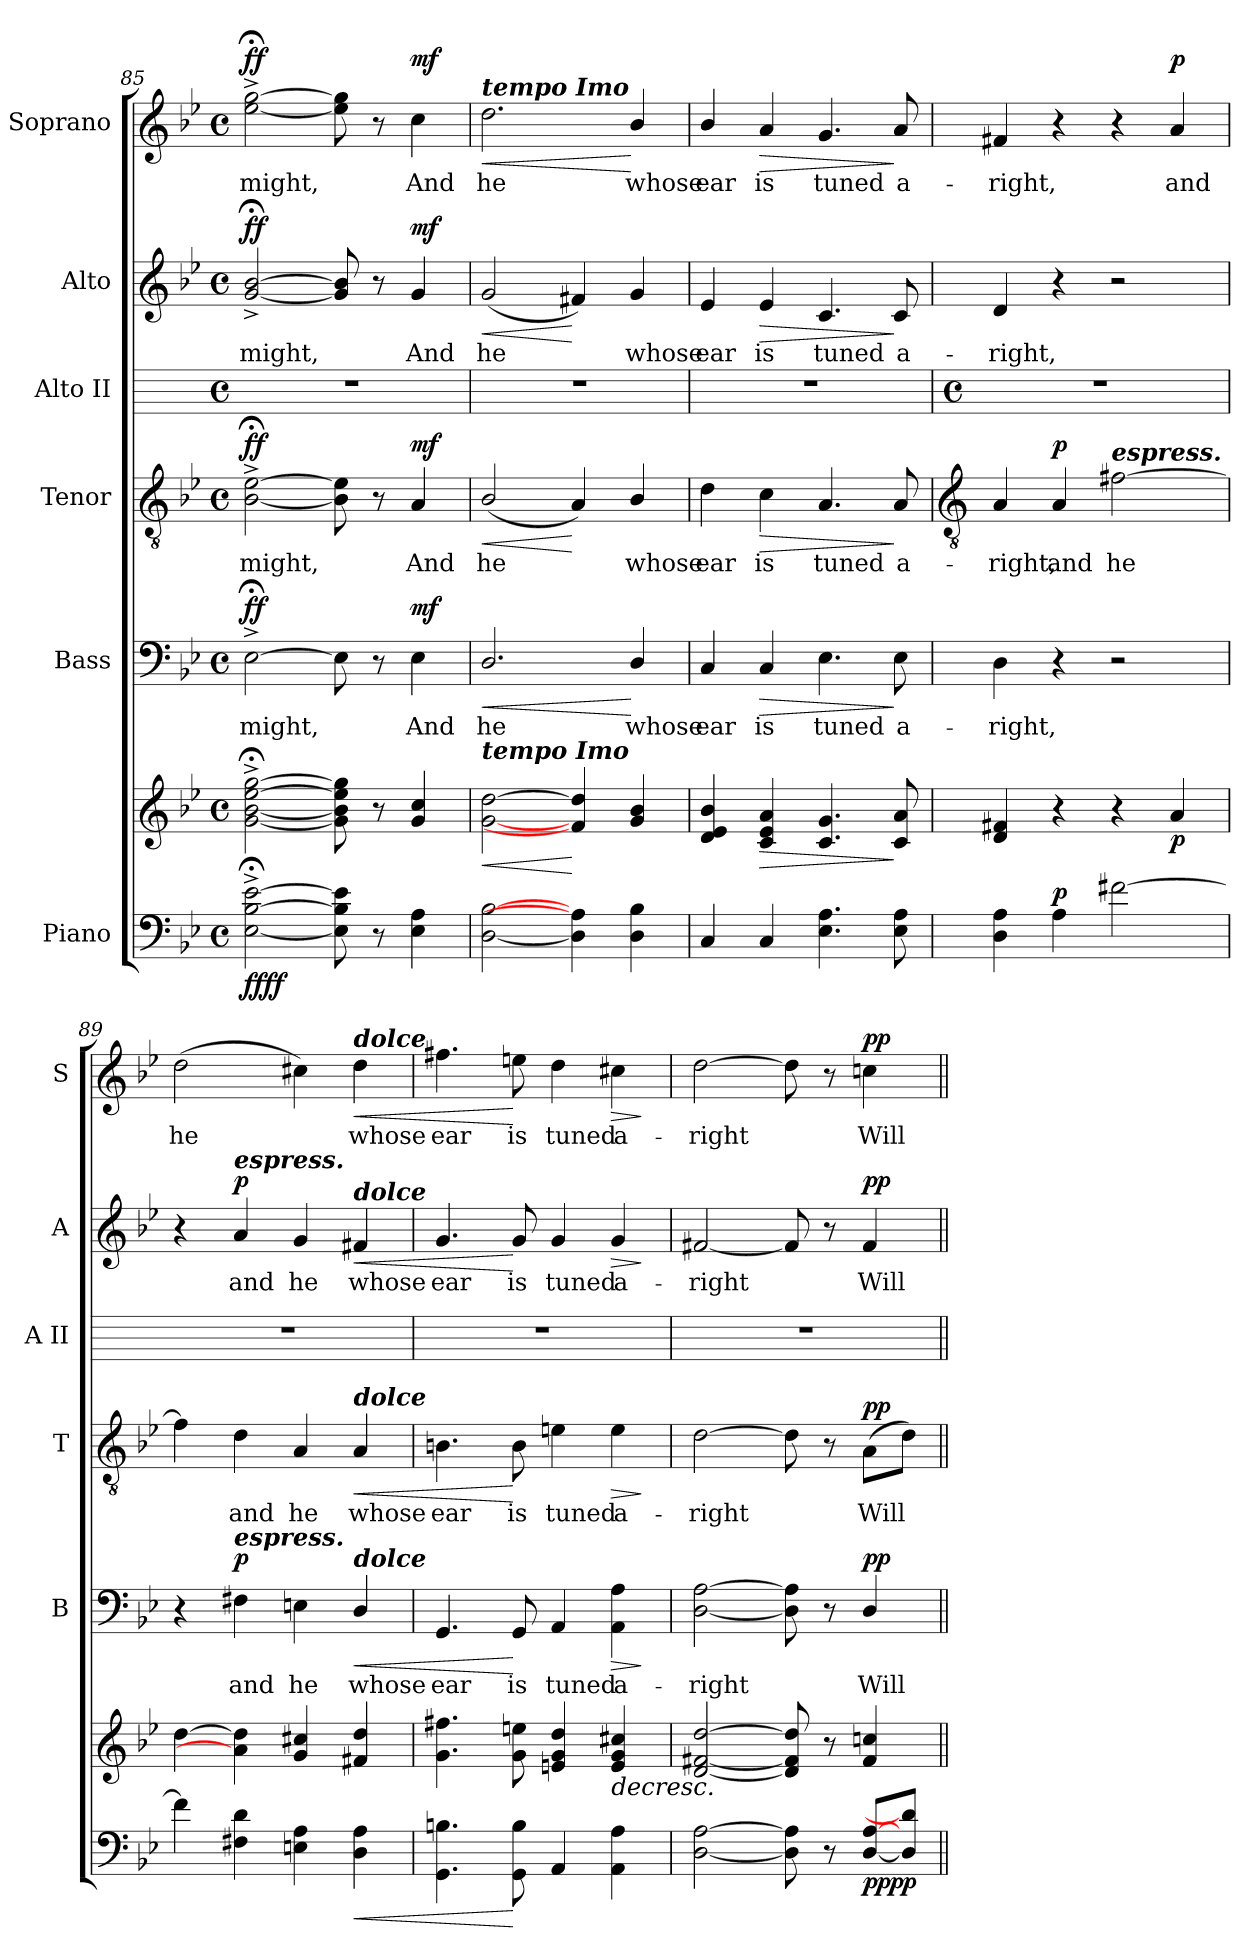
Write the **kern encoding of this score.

**kern	**kern	**dynam	**kern	**text	**dynam	**kern	**text	**dynam	**kern	**kern	**text	**dynam	**kern	**text	**dynam
*part6	*part6	*part6	*part5	*part5	*part5	*part4	*part4	*part4	*part3	*part2	*part2	*part2	*part1	*part1	*part1
*staff7	*staff6	*staff6/7	*staff5	*staff5	*staff5	*staff4	*staff4	*staff4	*staff3	*staff2	*staff2	*staff2	*staff1	*staff1	*staff1
*I"Piano	*	*	*I"Bass	*	*	*I"Tenor	*	*	*I"Alto II	*I"Alto	*	*	*I"Soprano	*	*
*	*	*	*I'B	*	*	*I'T	*	*	*I'A II	*I'A	*	*	*I'S	*	*
*clefF4	*clefG2	*	*clefF4	*	*	*clefGv2	*	*	*	*clefG2	*	*	*clefG2	*	*
*k[b-e-]	*k[b-e-]	*	*k[b-e-]	*	*	*k[b-e-]	*	*	*	*k[b-e-]	*	*	*k[b-e-]	*	*
*B-:	*B-:	*	*B-:	*	*	*B-:	*	*	*	*B-:	*	*	*B-:	*	*
*M4/4	*M4/4	*	*M4/4	*	*	*M4/4	*	*	*M4/4	*M4/4	*	*	*M4/4	*	*
*met(c)	*met(c)	*	*met(c)	*	*	*met(c)	*	*	*met(c)	*met(c)	*	*	*met(c)	*	*
=85	=85	=85	=85	=85	=85	=85	=85	=85	=85	=85	=85	=85	=85	=85	=85
!	!	!LO:DY:b=2	!	!LO:LY:b	!	!	!LO:LY:b	!	!	!	!LO:LY:b	!	!	!LO:LY:b	!
!	!	!LO:DY:n=1:b	!	!	!LO:DY:b	!	!	!LO:DY:b	!	!	!	!LO:DY:b	!	!	!LO:DY:b
[2E-;^ [2B-;^ [2e-;^	[2g;<^ [2b-;<^ [2ee-;<^ [2gg;<^	ff ff	[2E-;<^	might,	ff	[2B-;<^ [2e-;<^	might,	ff	1r	[2g;<^ [2b-;<^	might,	ff	[2ee-;<^ [2gg;<^	might,	ff
8E-] 8B-] 8e-]	8g] 8b-] 8ee-] 8gg]	.	8E-]	.	.	8B-] 8e-]	.	.	.	8g] 8b-]	.	.	8ee-] 8gg]	.	.
8r	8r	.	8r	.	.	8r	.	.	.	8r	.	.	8r	.	.
!	!	!LO:DY:n=2:b=2	!	!LO:LY:b	!	!	!LO:LY:b	!	!	!	!LO:LY:b	!	!	!LO:LY:b	!
!	!	!LO:DY:n=3:b	!	!	!LO:DY:b	!	!	!LO:DY:b	!	!	!	!LO:DY:b	!	!	!LO:DY:b
4E- 4A	4g 4cc	mf mf	4E-	And	mf	4A	And	mf	.	4g	And	mf	4cc	And	mf
=86	=86	=86	=86	=86	=86	=86	=86	=86	=86	=86	=86	=86	=86	=86	=86
!	!	!	!	!	!	!	!	!	!	!	!	!	!LO:TX:a:Bi:t=tempo Imo	!	!
!	!LO:TX:a:Bi:t=tempo Imo	!	!	!	!	!	!	!	!	!	!	!	!	!	!
!	!	!LO:HP:b	!	!LO:LY:b	!LO:HP:b	!	!LO:LY:b	!LO:HP:b	!	!	!LO:LY:b	!LO:HP:b	!	!LO:LY:b	!LO:HP:b
[2D\ [2B-\	[2g [2dd	<	2.D/	he	<	(<2B-/	he	<	1r	(<2g	he	<	2.dd	he	<
4D] 4A]	4f#] 4dd]	[	.	.	.	4A)	.	[	.	4f#X)	.	[	.	.	.
!	!	!	!	!LO:LY:b	!	!	!LO:LY:b	!	!	!	!LO:LY:b	!	!	!LO:LY:b	!
4D\ 4B-\	4g/ 4b-/	.	4D/	whose	[	4B-/	whose	.	.	4g/	whose	.	4b-/	whose	[
=87	=87	=87	=87	=87	=87	=87	=87	=87	=87	=87	=87	=87	=87	=87	=87
!	!	!	!	!LO:LY:b	!	!	!LO:LY:b	!	!	!	!LO:LY:b	!	!	!LO:LY:b	!
4C/	4d/ 4e-/ 4b-/	.	4C/	ear	.	4d\	ear	.	1r	4e-/	ear	.	4b-/	ear	.
!	!	!LO:HP:b	!	!LO:LY:b	!LO:HP:b	!	!LO:LY:b	!LO:HP:b	!	!	!LO:LY:b	!LO:HP:b	!	!LO:LY:b	!LO:HP:b
4C	4c 4e- 4a	>	4C	is	>	4c	is	>	.	4e-	is	>	4a	is	>
!	!	!	!	!LO:LY:b	!	!	!LO:LY:b	!	!	!	!LO:LY:b	!	!	!LO:LY:b	!
4.E- 4.A	4.c 4.g	.	4.E-	tuned	.	4.A	tuned	.	.	4.c	tuned	.	4.g	tuned	.
!	!	!	!	!LO:LY:b	!	!	!LO:LY:b	!	!	!	!LO:LY:b	!	!	!LO:LY:b	!
8E- 8A	8c 8a	]	8E-	a-	]	8A	a-	]	.	8c	a-	]	8a	a-	]
!!LO:LB:g=z
=88	=88	=88	=88	=88	=88	=88	=88	=88	=88	=88	=88	=88	=88	=88	=88
*	*	*	*	*	*	*clefGv2	*	*	*	*	*	*	*	*	*
*	*	*	*	*	*	*	*	*	*M4/4	*	*	*	*	*	*
*	*	*	*	*	*	*	*	*	*met(c)	*	*	*	*	*	*
!	!	!	!	!LO:LY:b	!	!	!LO:LY:b	!	!	!	!LO:LY:b	!	!	!LO:LY:b	!
4D 4A	4d 4f#X	.	4D	-right,	.	4A	-right,	.	1r	4d	-right,	.	4f#X	-right,	.
!	!	!LO:DY:a=2	!	!	!	!	!LO:LY:b	!LO:DY:b	!	!	!	!	!	!	!
4A	4r	p	4r	.	.	4A	and	p	.	4r	.	.	4r	.	.
!	!	!	!	!	!	!LO:TX:a:Bi:t=espress.	!	!	!	!	!	!	!	!	!
!	!	!	!	!	!	!	!LO:LY:b	!	!	!	!	!	!	!	!
[2f#X	4r	.	2r	.	.	[2f#X	he	.	.	2r	.	.	4r	.	.
!	!	!LO:DY:b	!	!	!	!	!	!	!	!	!	!	!	!LO:LY:b	!LO:DY:b
.	4a	p	.	.	.	.	.	.	.	.	.	.	4a	and	p
=89	=89	=89	=89	=89	=89	=89	=89	=89	=89	=89	=89	=89	=89	=89	=89
!	!	!	!	!	!	!	!	!	!	!	!	!	!	!LO:LY:b	!
4f#]	[4dd	.	4r	.	.	4f#]	.	.	1r	4r	.	.	(>2dd	he	.
!	!	!	!	!	!	!	!	!	!	!LO:TX:a:Bi:t=espress.	!	!	!	!	!
!	!	!	!LO:TX:a:Bi:t=espress.	!	!	!	!	!	!	!	!	!	!	!	!
!	!	!	!	!LO:LY:b	!LO:DY:b	!	!LO:LY:b	!	!	!	!LO:LY:b	!LO:DY:b	!	!	!
4F#X 4d	4a] 4dd]	.	4F#X	and	p	4d	and	.	.	4a	and	p	.	.	.
!	!	!	!	!LO:LY:b	!	!	!LO:LY:b	!	!	!	!LO:LY:b	!	!	!	!
4En 4A	4g 4cc#X	.	4En	he	.	4A	he	.	.	4g	he	.	4cc#X)	.	.
!	!	!	!	!	!	!	!	!	!	!	!	!	!LO:TX:a:Bi:t=dolce	!	!
!	!	!	!	!	!	!	!	!	!	!LO:TX:a:Bi:t=dolce	!	!	!	!	!
!	!	!	!	!	!	!LO:TX:a:Bi:t=dolce	!	!	!	!	!	!	!	!	!
!	!	!	!LO:TX:a:Bi:t=dolce	!	!	!	!	!	!	!	!	!	!	!	!
!	!	!LO:HP:b=2	!	!	!	!	!	!	!	!	!	!	!	!	!
!	!	!LO:HP:n=1:b	!	!LO:LY:b	!LO:HP:b	!	!LO:LY:b	!LO:HP:b	!	!	!LO:LY:b	!LO:HP:b	!	!LO:LY:b	!LO:HP:b
4D\ 4A\	4f#X 4dd	< <	4D/	whose	<	4A	whose	<	.	4f#X	whose	<	4dd	whose	<
=90	=90	=90	=90	=90	=90	=90	=90	=90	=90	=90	=90	=90	=90	=90	=90
!	!	!	!	!LO:LY:b	!	!	!LO:LY:b	!	!	!	!LO:LY:b	!	!	!LO:LY:b	!
4.GG 4.Bn	4.g 4.ff#X	.	4.GG	ear	.	4.Bn	ear	.	1r	4.g	ear	.	4.ff#X	ear	.
!	!	!	!	!LO:LY:b	!	!	!LO:LY:b	!	!	!	!LO:LY:b	!	!	!LO:LY:b	!
8GG 8B	8g 8een	] [	8GG	is	[	8B	is	[	.	8g	is	[	8een	is	[
!	!	!	!	!LO:LY:b	!	!	!LO:LY:b	!	!	!	!LO:LY:b	!	!	!LO:LY:b	!
4AA	4en 4g 4dd	.	4AA	tuned	.	4en	tuned	.	.	4g	tuned	.	4dd	tuned	.
!	!	!LO:HP:b	!	!LO:LY:b	!LO:HP:b	!	!LO:LY:b	!LO:HP:b	!	!	!LO:LY:b	!LO:HP:b	!	!LO:LY:b	!LO:HP:b
4AA 4A	4e 4g 4cc#X	>	4AA 4A	a-	>	4e	a-	>	.	4g	a-	>	4cc#X	a-	>
.	.	[	.	.	]	.	.	]	.	.	.	]	.	.	]
=91	=91	=91	=91	=91	=91	=91	=91	=91	=91	=91	=91	=91	=91	=91	=91
!	!	!	!	!LO:LY:b	!	!	!LO:LY:b	!	!	!	!LO:LY:b	!	!	!LO:LY:b	!
[2D [2A	[2d [2f#X [2dd	.	[2D [2A	-right	.	[2d	-right	.	1r	[2f#X	-right	.	[2dd	-right	.
8D] 8A]	8d] 8f#] 8dd]	.	8D] 8A]	.	.	8d]	.	.	.	8f#]	.	.	8dd]	.	.
8r	8r	.	8r	.	.	8r	.	.	.	8r	.	.	8r	.	.
!	!	!LO:DY:b=2	!	!LO:LY:b	!	!	!LO:LY:b	!	!	!	!LO:LY:b	!	!	!LO:LY:b	!
!	!	!LO:DY:n=1:b	!	!	!LO:DY:b	!	!	!LO:DY:b	!	!	!	!LO:DY:b	!	!	!LO:DY:b
[8D/ [8A/L	4f# 4ccn	pp pp	4D/	Will	pp	(>8AL	Will	pp	.	4f#	Will	pp	4ccn	Will	pp
8D] 8d]J	.	.	.	.	.	8dJ)	.	.	.	.	.	.	.	.	.
=||	=||	=||	=||	=||	=||	=||	=||	=||	=||	=||	=||	=||	=||	=||	=||
*-	*-	*-	*-	*-	*-	*-	*-	*-	*-	*-	*-	*-	*-	*-	*-
